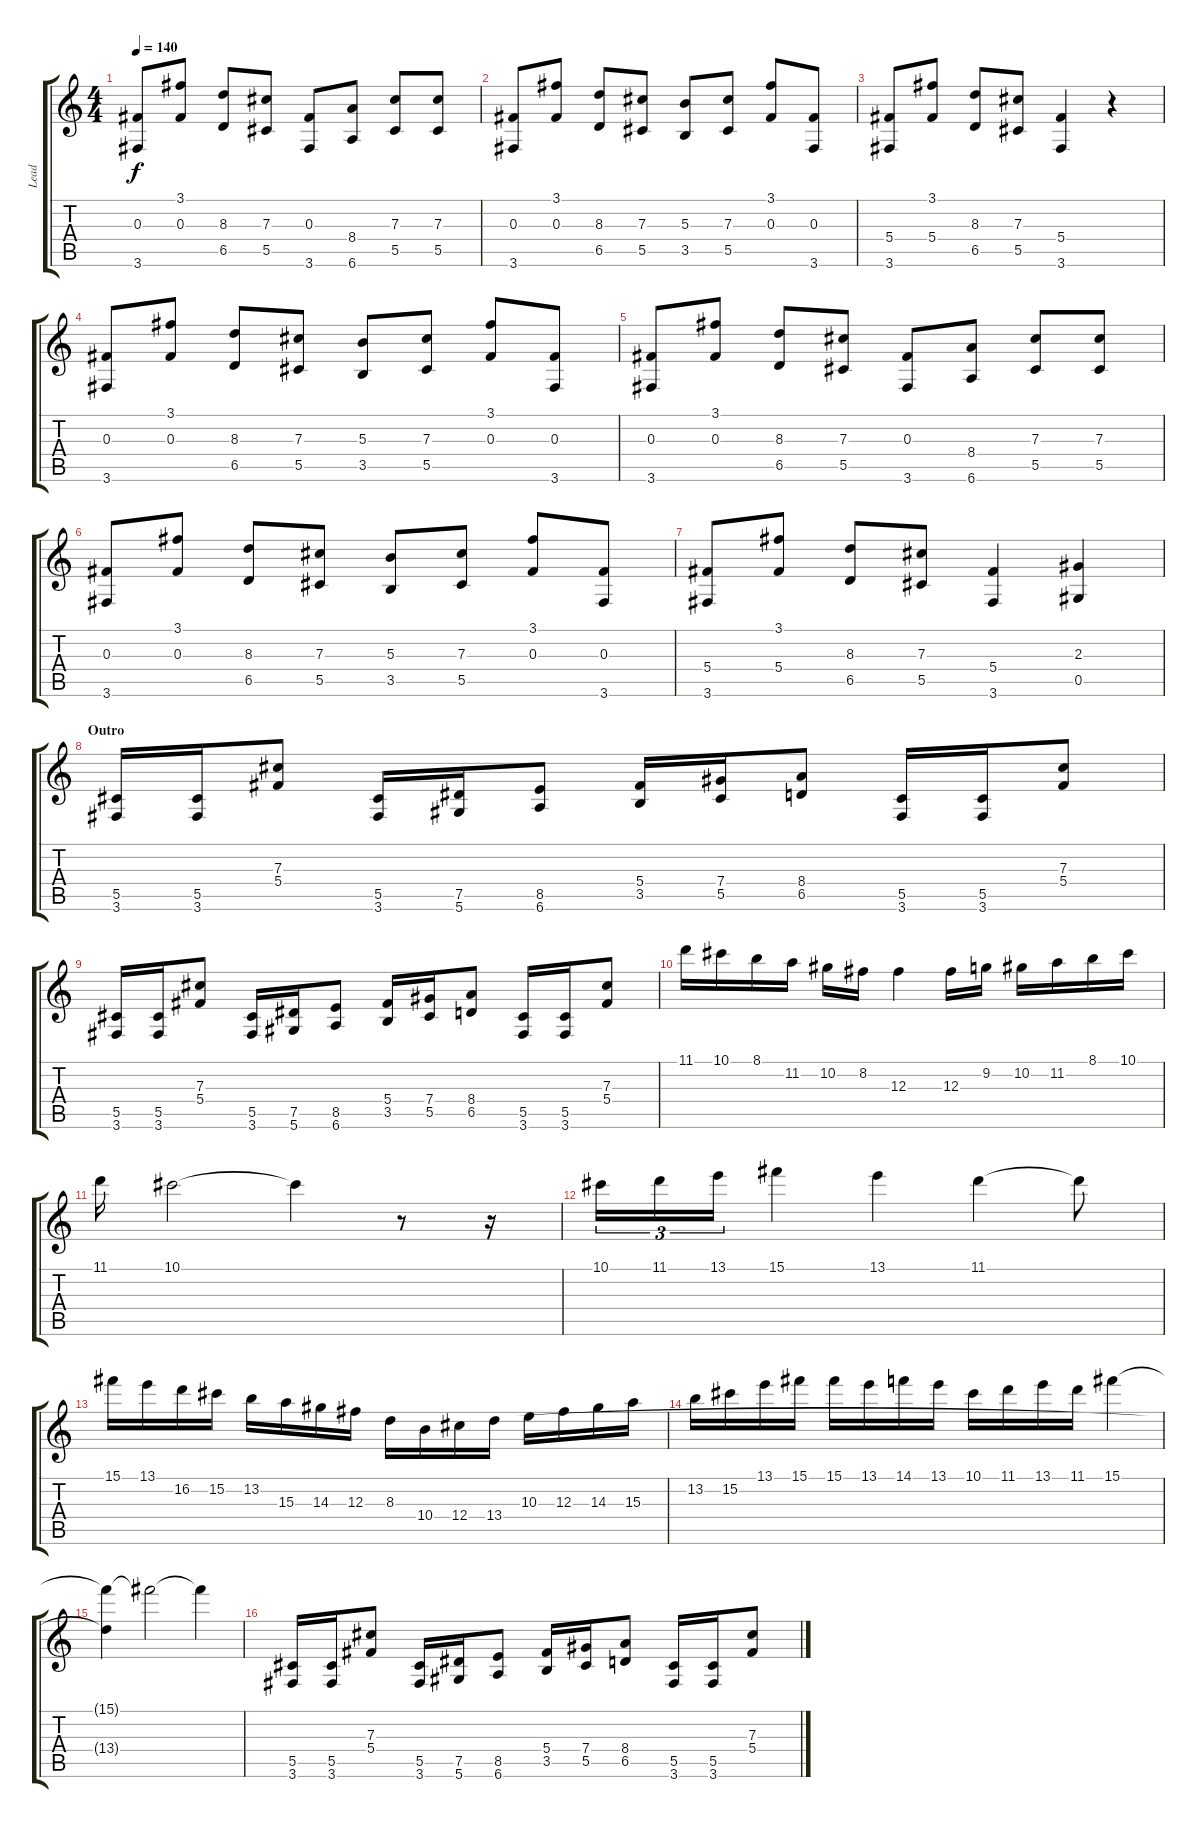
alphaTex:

\track ("Lead" "Lead") {instrument distortionguitar}
\staff {score tabs}
\tuning (Eb4 Bb3 Gb3 Db3 Ab2 Eb2) {hide}
\ts (4 4)
\tempo 140
\clef g2
\ks c
(0.3 3.6).8{dy f} (3.1 0.3).8 (8.3 6.5).8 (7.3 5.5).8 (0.3 3.6).8 (8.4 6.6).8 (7.3 5.5).8 (7.3 5.5).8 |
(0.3 3.6).8 (3.1 0.3).8 (8.3 6.5).8 (7.3 5.5).8 (5.3 3.5).8 (7.3 5.5).8 (3.1 0.3).8 (0.3 3.6).8 |
(5.4 3.6).8 (3.1 5.4).8 (8.3 6.5).8 (7.3 5.5).8 (5.4 3.6).4 r.4 |
(0.3 3.6).8 (3.1 0.3).8 (8.3 6.5).8 (7.3 5.5).8 (5.3 3.5).8 (7.3 5.5).8 (3.1 0.3).8 (0.3 3.6).8 |
(0.3 3.6).8 (3.1 0.3).8 (8.3 6.5).8 (7.3 5.5).8 (0.3 3.6).8 (8.4 6.6).8 (7.3 5.5).8 (7.3 5.5).8 |
(0.3 3.6).8 (3.1 0.3).8 (8.3 6.5).8 (7.3 5.5).8 (5.3 3.5).8 (7.3 5.5).8 (3.1 0.3).8 (0.3 3.6).8 |
(5.4 3.6).8 (3.1 5.4).8 (8.3 6.5).8 (7.3 5.5).8 (5.4 3.6).4 (2.3 0.5).4 |
\section ("" "Outro")
(5.5 3.6).16 (5.5 3.6).16 (7.3 5.4).8 (5.5 3.6).16 (7.5 5.6).16 (8.5 6.6).8 (5.4 3.5).16 (7.4 5.5).16 (8.4 6.5).8 (5.5 3.6).16 (5.5 3.6).16 (7.3 5.4).8 |
(5.5 3.6).16 (5.5 3.6).16 (7.3 5.4).8 (5.5 3.6).16 (7.5 5.6).16 (8.5 6.6).8 (5.4 3.5).16 (7.4 5.5).16 (8.4 6.5).8 (5.5 3.6).16 (5.5 3.6).16 (7.3 5.4).8 |
11.1.16 10.1.16 8.1.16 11.2.16 10.2.16 8.2.16 12.3.4 12.3.16 9.2.16 10.2.16 11.2.16 8.1.16 10.1.16 |
11.1.16 10.1.2 10.1{t}.4 r.8 r.16 |
10.1.16{tu (3 2)} 11.1.16{tu (3 2)} 13.1.16{tu (3 2)} 15.1.4 13.1.4 11.1.4 11.1{t}.8 |
15.1.16 13.1.16 16.2.16 15.2.16 13.2.16 15.3.16 14.3.16 12.3.16 8.3.16 10.4.16 12.4.16 13.4.16 10.3.16 12.3.16 14.3.16 15.3.16 |
13.2.16 15.2.16 13.1.16 15.1.16 15.1.16 13.1.16 14.1.16 13.1.16 10.1.16 11.1.16 13.1.16 11.1.16 15.1.4{volume 10} |
(15.1{t} 13.4{t}).4 15.1{t}.2 15.1{t}.4 |
(5.5 3.6).16{volume 15} (5.5 3.6).16 (7.3 5.4).8 (5.5 3.6).16 (7.5 5.6).16 (8.5 6.6).8 (5.4 3.5).16 (7.4 5.5).16 (8.4 6.5).8 (5.5 3.6).16 (5.5 3.6).16 (7.3 5.4).8
